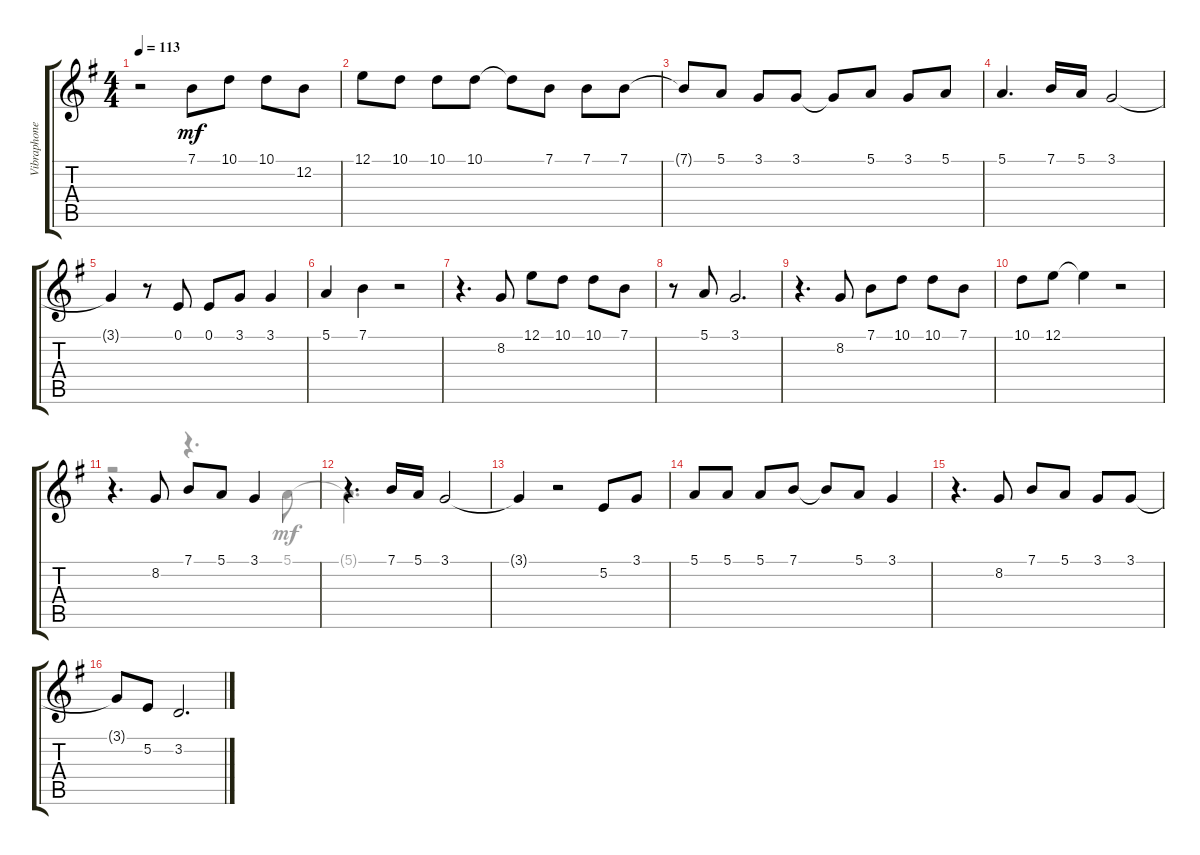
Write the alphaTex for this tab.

\track ("Vibraphone (Staff 1)" "Vibraphone") {instrument vibraphone}
\staff {score tabs}
\tuning (E4 B3 G3 D3 A2 E2) {hide}
\voice
\ts (4 4)
\tempo 113
\clef g2
\ks eminor
r.2{dy mf} 7.1.8 10.1.8 10.1.8 12.2.8 |
12.1.8 10.1.8 10.1.8 10.1.8 10.1{t}.8 7.1.8 7.1.8 7.1.8 |
7.1{t}.8 5.1.8 3.1.8 3.1.8 3.1{t}.8 5.1.8 3.1.8 5.1.8 |
5.1.4{d} 7.1.16 5.1.16 3.1.2 |
3.1{t}.4 r.8 0.1.8 0.1.8 3.1.8 3.1.4 |
5.1.4 7.1.4 r.2 |
r.4{d} 8.2.8 12.1.8 10.1.8 10.1.8 7.1.8 |
r.8 5.1.8 3.1.2{d} |
r.4{d} 8.2.8 7.1.8 10.1.8 10.1.8 7.1.8 |
10.1.8 12.1.8 12.1{t}.4 r.2 |
r.4{d} 8.2.8 7.1.8 5.1.8 3.1.4 |
r.4{d} 7.1.16 5.1.16 3.1.2 |
3.1{t}.4 r.2 5.2.8 3.1.8 |
5.1.8 5.1.8 5.1.8 7.1.8 7.1{t}.8 5.1.8 3.1.4 |
r.4{d} 8.2.8 7.1.8 5.1.8 3.1.8 3.1.8 |
3.1{t}.8 5.2.8 3.2.2{d}
\voice
\clef g2
\ottava regular
\simile none
\ks eminor
|
|
|
|
|
|
|
|
|
|
r.2 r.4{d} 5.1.8 |
5.1{t}.4{d} |
|
|
|
